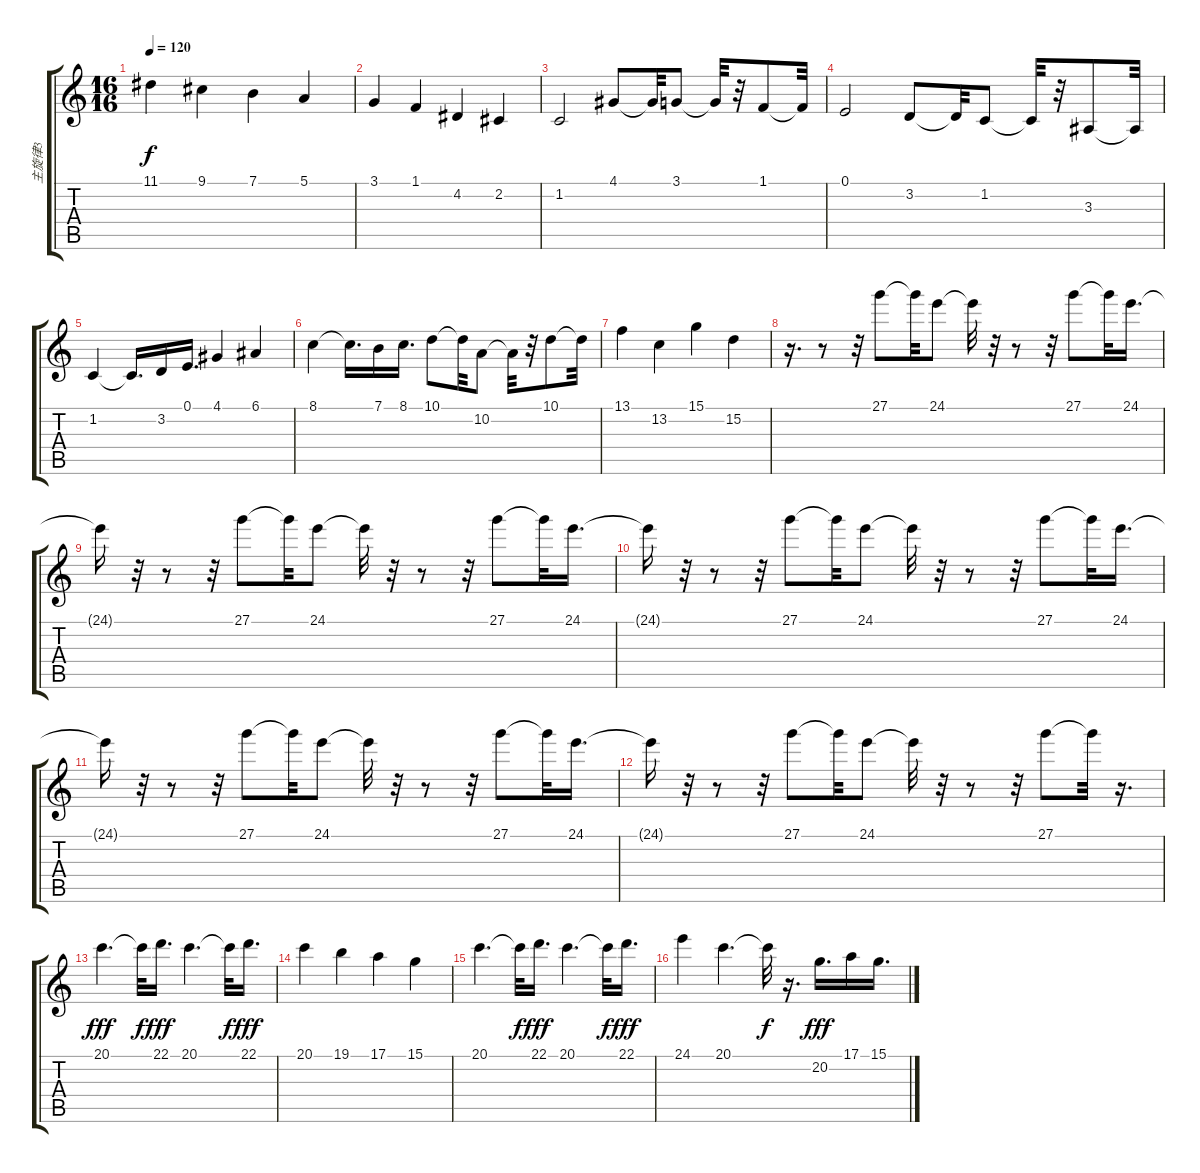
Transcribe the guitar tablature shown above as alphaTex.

\track ("主旋律3" "主旋律3") {instrument musicbox}
\staff {score tabs}
\tuning (E4 B3 G3 D3 A2 E2) {hide}
\ts (16 16)
\tempo 120
\clef g2
\ks c
11.1.4{dy f} 9.1.4 7.1.4 5.1.4 |
3.1.4 1.1.4 4.2.4 2.2.4 |
1.2.2 4.1.8 4.1{t}.32 3.1.8 3.1{t}.32 r.32 1.1.8 1.1{t}.32 |
0.1.2 3.2.8 3.2{t}.32 1.2.8 1.2{t}.32 r.32 3.3.8 3.3{t}.32 |
1.2.4 1.2{t}.16{d} 3.2.16 0.1.16{d} 4.1.4 6.1.4 |
8.1.4 8.1{t}.16{d} 7.1.16 8.1.16{d} 10.1.8 10.1{t}.32 10.2.8 10.2{t}.32 r.32 10.1.8 10.1{t}.32 |
13.1.4 13.2.4 15.1.4 15.2.4 |
r.16{d} r.8 r.32 27.1.8 27.1{t}.32 24.1.8 24.1{t}.32 r.32 r.8 r.32 27.1.8 27.1{t}.32 24.1.16{d} |
24.1{t}.16 r.32 r.8 r.32 27.1.8 27.1{t}.32 24.1.8 24.1{t}.32 r.32 r.8 r.32 27.1.8 27.1{t}.32 24.1.16{d volume 15} |
24.1{t}.16 r.32 r.8{volume 14} r.32 27.1.8{volume 13} 27.1{t}.32 24.1.8{volume 12} 24.1{t}.32 r.32 r.8{volume 11} r.32 27.1.8{volume 10} 27.1{t}.32 24.1.16{d volume 9} |
24.1{t}.16 r.32 r.8{volume 8} r.32 27.1.8{volume 7} 27.1{t}.32 24.1.8{volume 6} 24.1{t}.32 r.32 r.8{volume 5} r.32 27.1.8{volume 4} 27.1{t}.32 24.1.16{d volume 3} |
24.1{t}.16 r.32 r.8{volume 2} r.32 27.1.8{volume 1} 27.1{t}.32 24.1.8 24.1{t}.32 r.32 r.8 r.32 27.1.8 27.1{t}.32 r.16{d} |
20.1.4{d dy fff volume 14 instrument tremolostrings} 20.1{t}.32{dy f} 22.1.16{d dy fff} 20.1.4{d} 20.1{t}.32{dy f} 22.1.16{d dy fff} |
20.1.4 19.1.4 17.1.4 15.1.4 |
20.1.4{d} 20.1{t}.32{dy f} 22.1.16{d dy fff} 20.1.4{d} 20.1{t}.32{dy f} 22.1.16{d dy fff} |
24.1.4 20.1.4{d} 20.1{t}.32{dy f} r.16{d} 20.2.16{d dy fff} 17.1.16 15.1.16{d}
